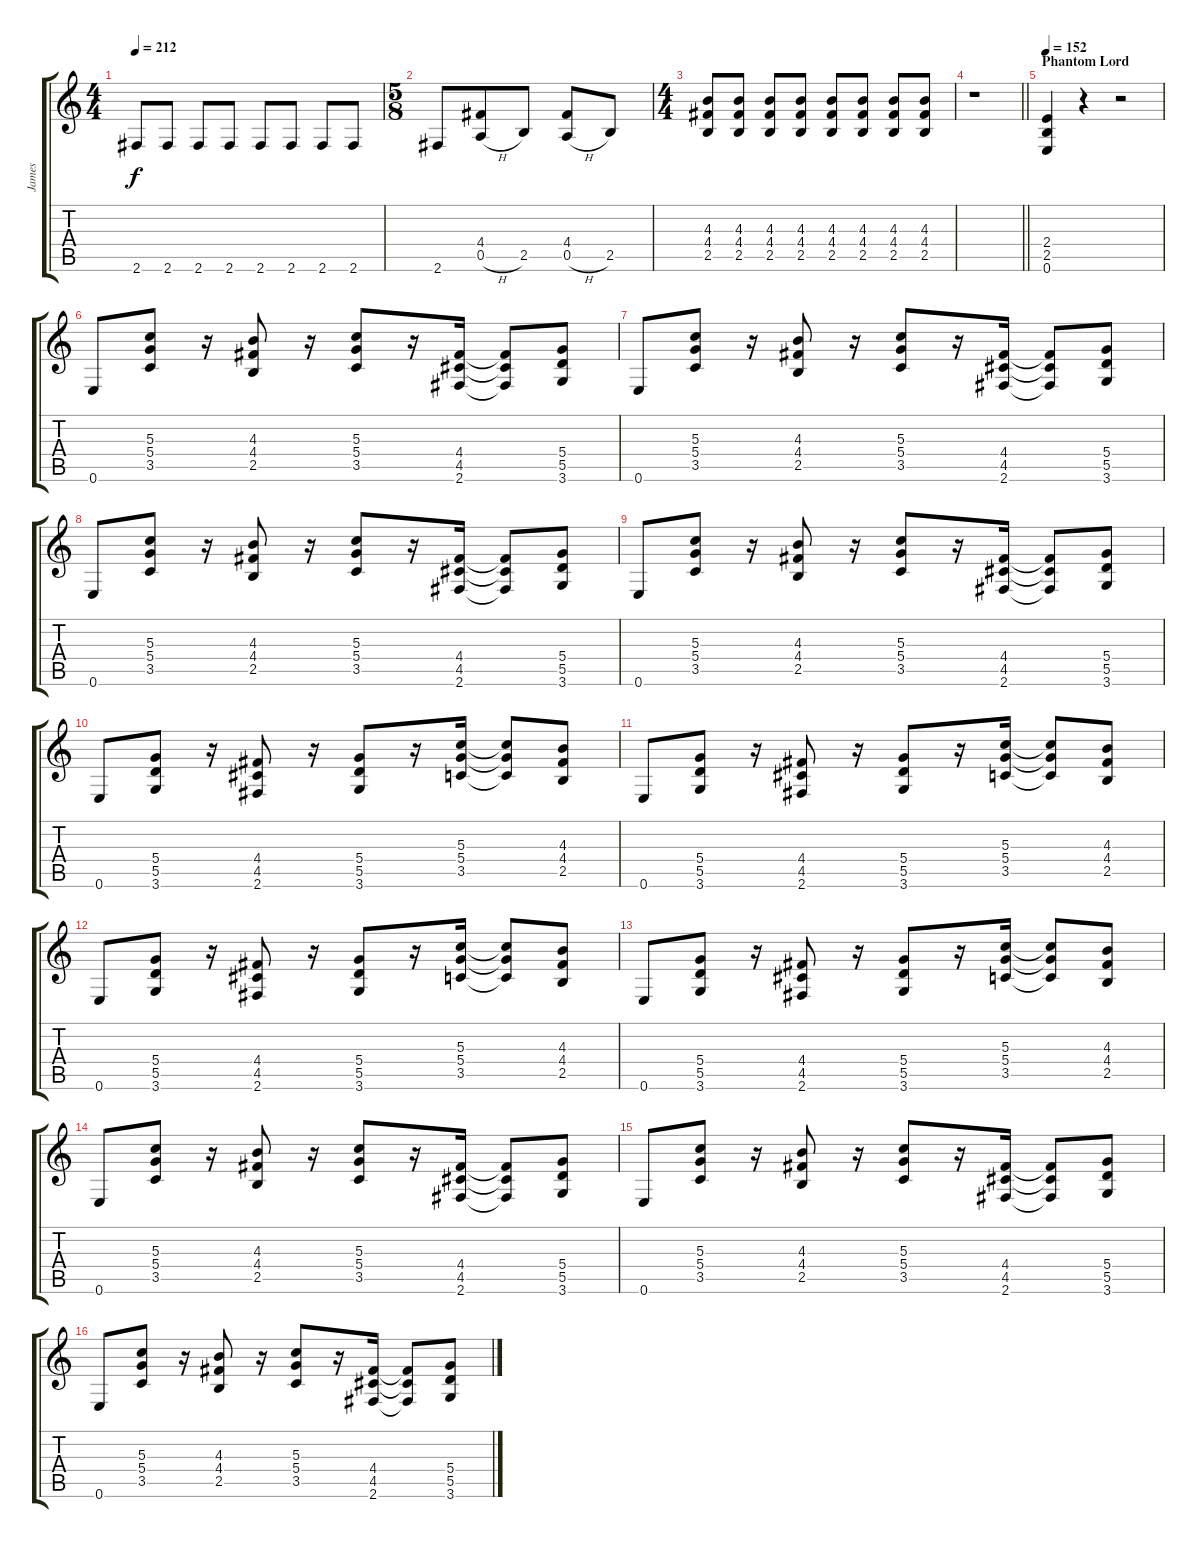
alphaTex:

\track ("James" "James") {instrument distortionguitar}
\staff {score tabs}
\tuning (E4 B3 G3 D3 A2 E2) {hide}
\ts (4 4)
\tempo 212
\clef g2
\ks c
2.6.8{dy f} 2.6.8 2.6.8 2.6.8 2.6.8 2.6.8 2.6.8 2.6.8 |
\ts (5 8)
2.6.8 (4.4 0.5{h}).8 2.5.8 (4.4 0.5{h}).8 2.5.8 |
\ts (4 4)
(4.3 4.4 2.5).8 (4.3 4.4 2.5).8 (4.3 4.4 2.5).8 (4.3 4.4 2.5).8 (4.3 4.4 2.5).8 (4.3 4.4 2.5).8 (4.3 4.4 2.5).8 (4.3 4.4 2.5).8 |
\barLineRight lightlight
r.1 |
\section ("" "Phantom Lord")
\tempo 152
(2.4 2.5 0.6).4 r.4 r.2 |
0.6.8 (5.3 5.4 3.5).8 r.16 (4.3 4.4 2.5).8 r.16 (5.3 5.4 3.5).8 r.16 (4.4 4.5 2.6).16 (4.4{t} 4.5{t} 2.6{t}).8 (5.4 5.5 3.6).8 |
0.6.8 (5.3 5.4 3.5).8 r.16 (4.3 4.4 2.5).8 r.16 (5.3 5.4 3.5).8 r.16 (4.4 4.5 2.6).16 (4.4{t} 4.5{t} 2.6{t}).8 (5.4 5.5 3.6).8 |
0.6.8 (5.3 5.4 3.5).8 r.16 (4.3 4.4 2.5).8 r.16 (5.3 5.4 3.5).8 r.16 (4.4 4.5 2.6).16 (4.4{t} 4.5{t} 2.6{t}).8 (5.4 5.5 3.6).8 |
0.6.8 (5.3 5.4 3.5).8 r.16 (4.3 4.4 2.5).8 r.16 (5.3 5.4 3.5).8 r.16 (4.4 4.5 2.6).16 (4.4{t} 4.5{t} 2.6{t}).8 (5.4 5.5 3.6).8 |
0.6.8 (5.4 5.5 3.6).8 r.16 (4.4 4.5 2.6).8 r.16 (5.4 5.5 3.6).8 r.16 (5.3 5.4 3.5).16 (5.3{t} 5.4{t} 3.5{t}).8 (4.3 4.4 2.5).8 |
0.6.8 (5.4 5.5 3.6).8 r.16 (4.4 4.5 2.6).8 r.16 (5.4 5.5 3.6).8 r.16 (5.3 5.4 3.5).16 (5.3{t} 5.4{t} 3.5{t}).8 (4.3 4.4 2.5).8 |
0.6.8 (5.4 5.5 3.6).8 r.16 (4.4 4.5 2.6).8 r.16 (5.4 5.5 3.6).8 r.16 (5.3 5.4 3.5).16 (5.3{t} 5.4{t} 3.5{t}).8 (4.3 4.4 2.5).8 |
0.6.8 (5.4 5.5 3.6).8 r.16 (4.4 4.5 2.6).8 r.16 (5.4 5.5 3.6).8 r.16 (5.3 5.4 3.5).16 (5.3{t} 5.4{t} 3.5{t}).8 (4.3 4.4 2.5).8 |
0.6.8 (5.3 5.4 3.5).8 r.16 (4.3 4.4 2.5).8 r.16 (5.3 5.4 3.5).8 r.16 (4.4 4.5 2.6).16 (4.4{t} 4.5{t} 2.6{t}).8 (5.4 5.5 3.6).8 |
0.6.8 (5.3 5.4 3.5).8 r.16 (4.3 4.4 2.5).8 r.16 (5.3 5.4 3.5).8 r.16 (4.4 4.5 2.6).16 (4.4{t} 4.5{t} 2.6{t}).8 (5.4 5.5 3.6).8 |
0.6.8 (5.3 5.4 3.5).8 r.16 (4.3 4.4 2.5).8 r.16 (5.3 5.4 3.5).8 r.16 (4.4 4.5 2.6).16 (4.4{t} 4.5{t} 2.6{t}).8 (5.4 5.5 3.6).8
